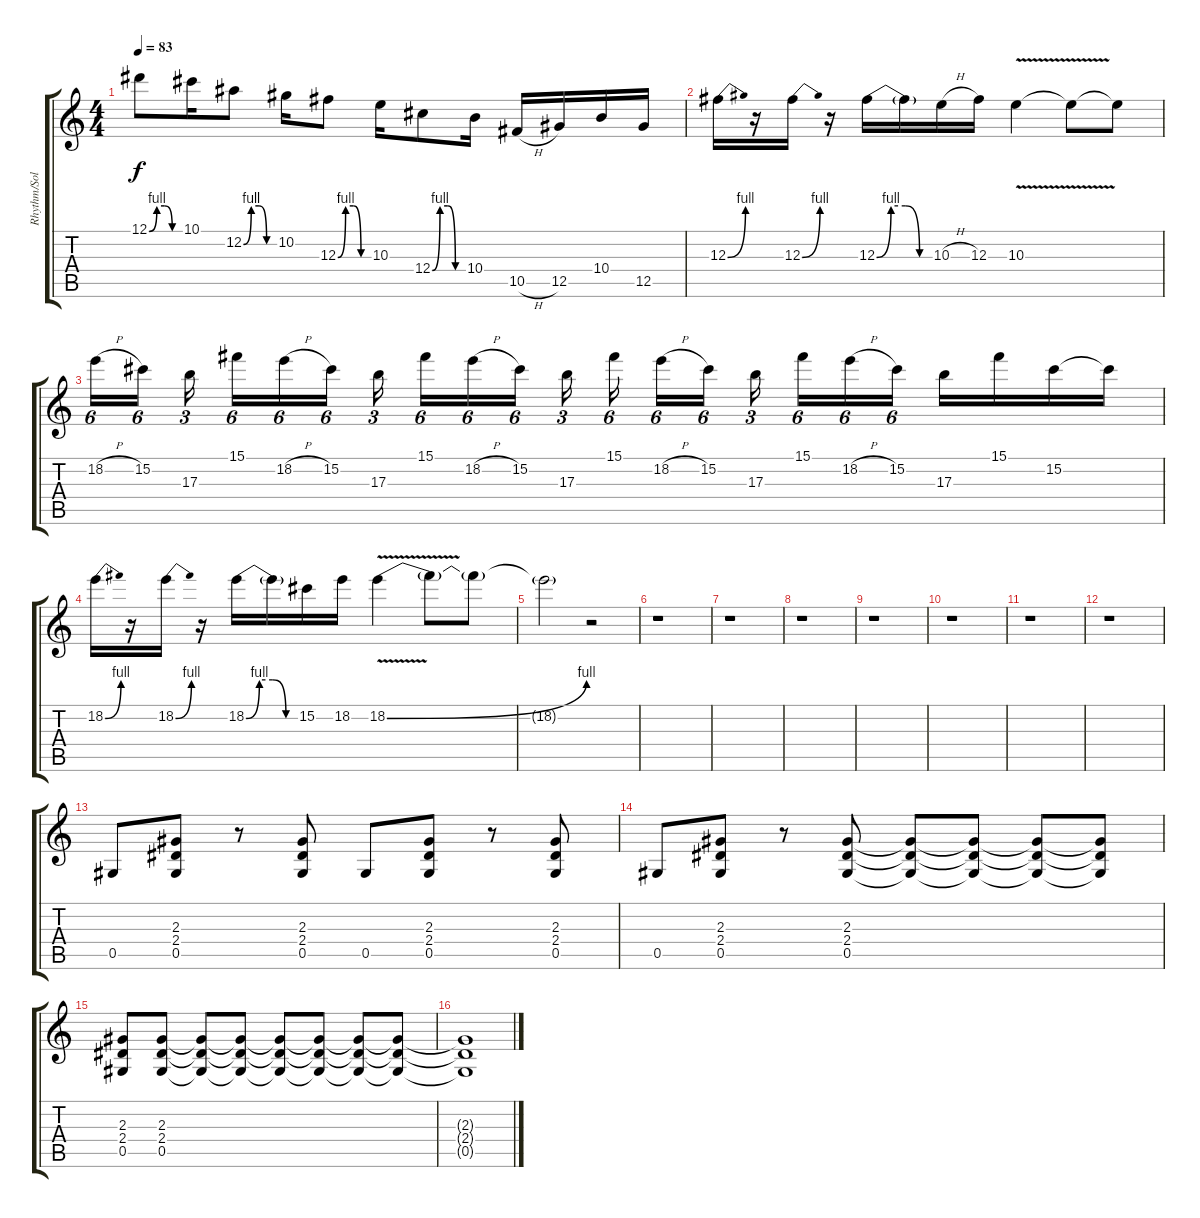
\track ("Rhythm/Solo" "Rhythm/Sol") {instrument distortionguitar}
\staff {score tabs}
\tuning (Eb4 Bb3 Gb3 Db3 Ab2 Eb2) {hide}
\ts (4 4)
\tempo 83
\clef g2
\ks c
12.1{be (custom 0 0 15 4 30 4 45 0 60 0)}.8{dy f} 10.1.16 12.2{be (custom 0 0 15 4 30 4 45 0 60 0)}.8 10.2.16 12.3{be (custom 0 0 15 4 30 4 45 0 60 0)}.8 10.3.16 12.4{be (custom 0 0 15 4 30 4 45 0 60 0)}.8 10.4.16 10.5{h}.16 12.5.16 10.4.16 12.5.16 |
12.3{be (bend 0 0 60 4)}.16 r.16 12.3{be (bend 0 0 60 4)}.16 r.16 12.3{be (custom 0 0 15 4 30 4 45 0 60 0)}.16 12.3{t}.16 10.3{h}.16 12.3.16 10.3{v}.4 10.3{t}.8 10.3{t}.8 |
18.2{h}.16{tu (6 4)} 15.2.16{tu (6 4)} 17.3.16{tu (3 2)} 15.1.16{tu (6 4)} 18.2{h}.16{tu (6 4)} 15.2.16{tu (6 4)} 17.3.16{tu (3 2)} 15.1.16{tu (6 4)} 18.2{h}.16{tu (6 4)} 15.2.16{tu (6 4)} 17.3.16{tu (3 2)} 15.1.16{tu (6 4)} 18.2{h}.16{tu (6 4)} 15.2.16{tu (6 4) beam splitsecondary} 17.3.16{tu (3 2)} 15.1.16{tu (6 4)} 18.2{h}.16{tu (6 4)} 15.2.16{tu (6 4)} 17.3.16 15.1.16 15.2.16 15.2{t}.16 |
18.2{be (bend 0 0 60 4)}.16 r.16 18.2{be (bend 0 0 60 4)}.16 r.16 18.2{be (custom 0 0 15 4 30 4 45 0 60 0)}.16 18.2{t}.16 15.2.16 18.2.16 18.2{be (bend 0 0 60 4) v}.4 18.2{t}.8 18.2{t}.8 |
18.2{t}.2 r.2 |
r.1 |
r.1 |
r.1 |
r.1 |
r.1 |
r.1 |
r.1 |
0.5.8 (2.3 2.4 0.5).8 r.8 (2.3 2.4 0.5).8 0.5.8 (2.3 2.4 0.5).8 r.8 (2.3 2.4 0.5).8 |
0.5.8 (2.3 2.4 0.5).8 r.8 (2.3 2.4 0.5).8 (2.3{t} 2.4{t} 0.5{t}).8 (2.3{t} 2.4{t} 0.5{t}).8 (2.3{t} 2.4{t} 0.5{t}).8 (2.3{t} 2.4{t} 0.5{t}).8 |
(2.3 2.4 0.5).8 (2.3 2.4 0.5).8 (2.3{t} 2.4{t} 0.5{t}).8 (2.3{t} 2.4{t} 0.5{t}).8 (2.3{t} 2.4{t} 0.5{t}).8 (2.3{t} 2.4{t} 0.5{t}).8 (2.3{t} 2.4{t} 0.5{t}).8 (2.3{t} 2.4{t} 0.5{t}).8 |
(2.3{t} 2.4{t} 0.5{t}).1
